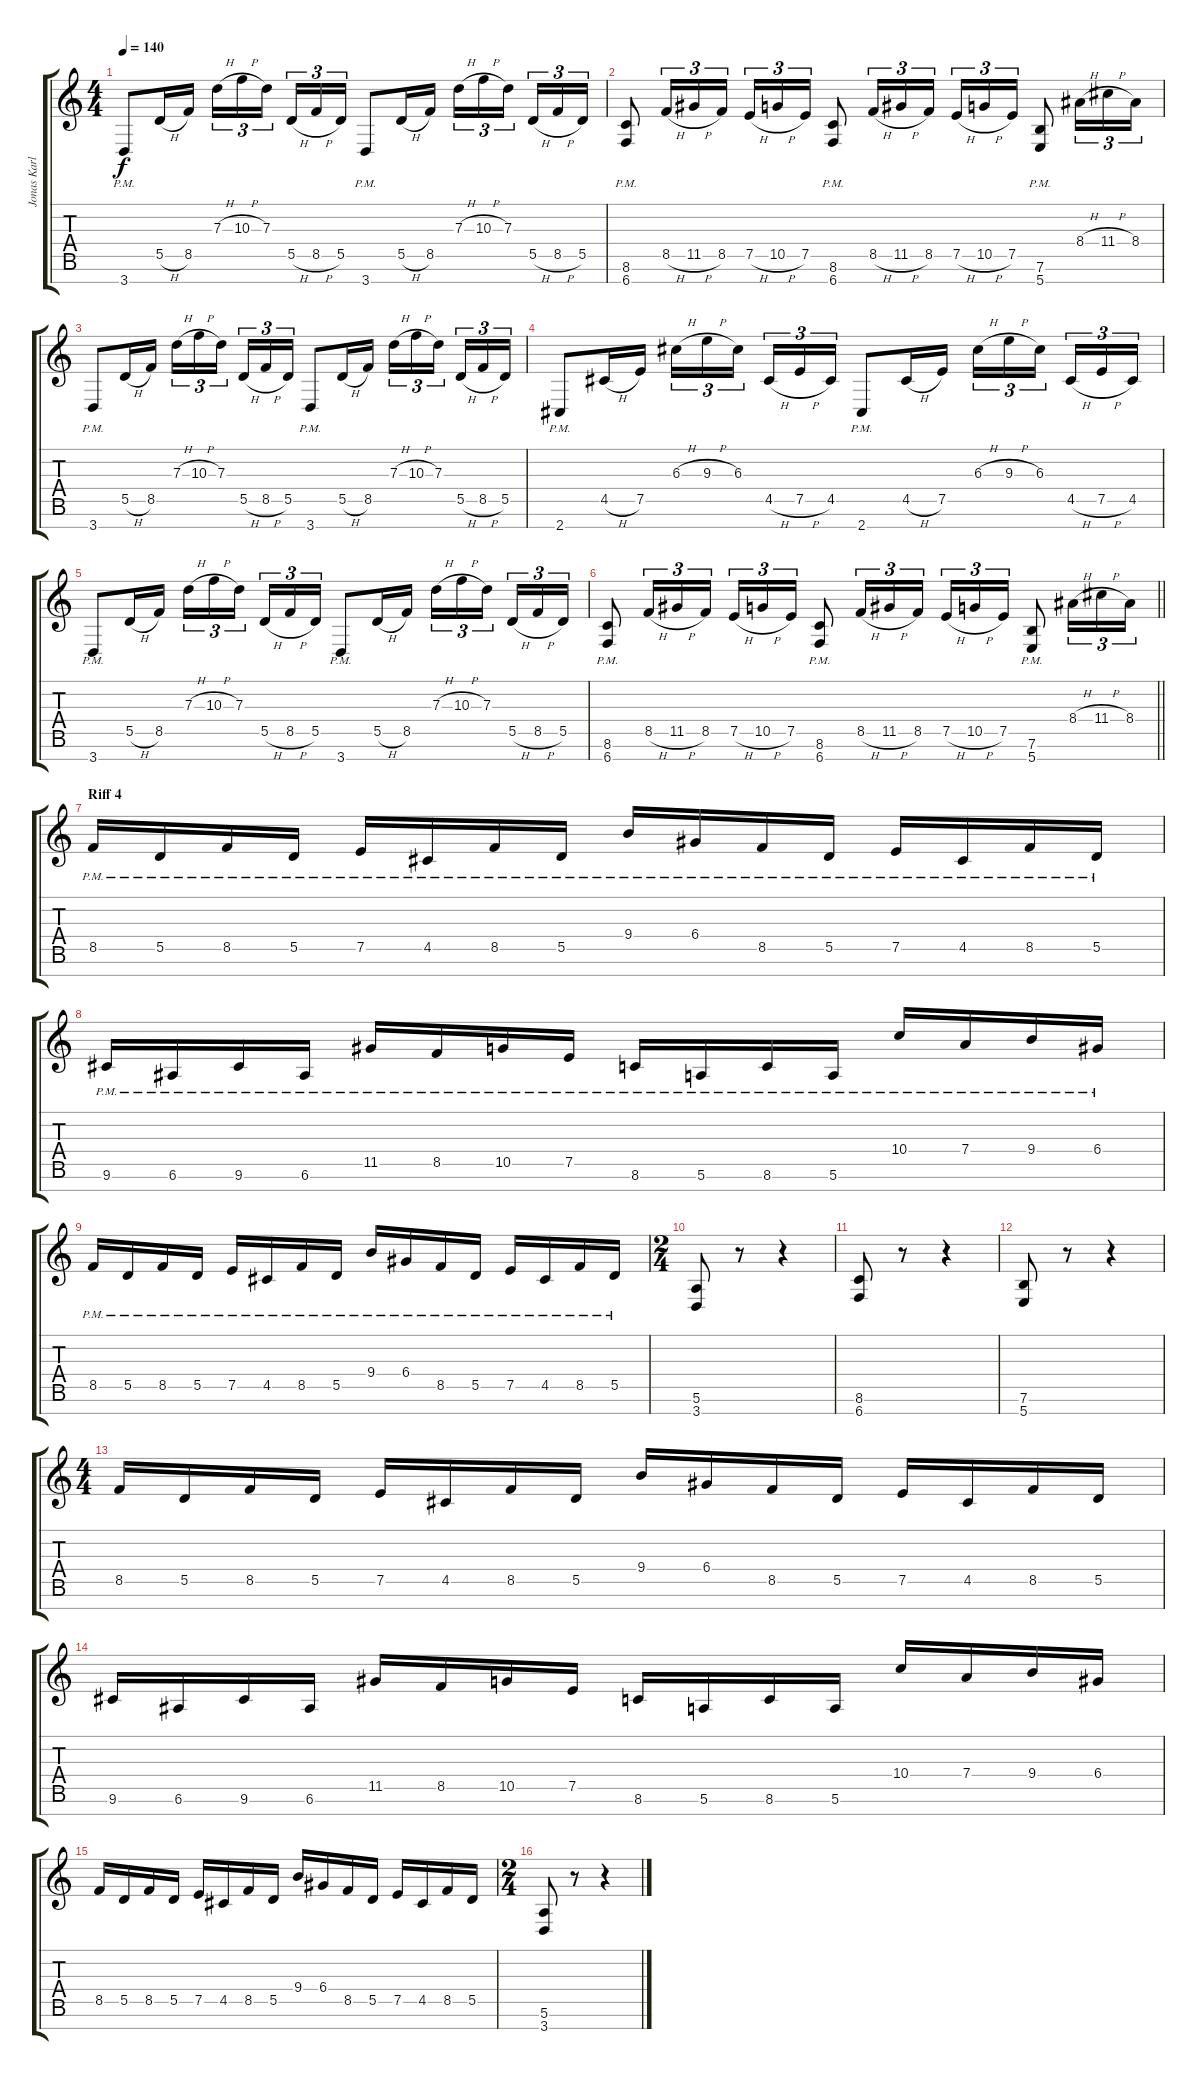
\track ("Jonas Karlsson" "Jonas Karl") {instrument distortionguitar}
\staff {score tabs}
\tuning (E4 B3 G3 D3 A2 E2 B1) {hide}
\ts (4 4)
\tempo 140
\clef g2
\ks c
3.7{pm}.8{dy f} 5.5{h}.16 8.5.16 7.3{h}.16{tu (3 2)} 10.3{h}.16{tu (3 2)} 7.3.16{tu (3 2)} 5.5{h}.16{tu (3 2)} 8.5{h}.16{tu (3 2)} 5.5.16{tu (3 2)} 3.7{pm}.8 5.5{h}.16 8.5.16 7.3{h}.16{tu (3 2)} 10.3{h}.16{tu (3 2)} 7.3.16{tu (3 2)} 5.5{h}.16{tu (3 2)} 8.5{h}.16{tu (3 2)} 5.5.16{tu (3 2)} |
(8.6{pm} 6.7{pm}).8 8.5{h}.16{tu (3 2)} 11.5{h}.16{tu (3 2)} 8.5.16{tu (3 2)} 7.5{h}.16{tu (3 2)} 10.5{h}.16{tu (3 2)} 7.5.16{tu (3 2)} (8.6{pm} 6.7{pm}).8 8.5{h}.16{tu (3 2)} 11.5{h}.16{tu (3 2)} 8.5.16{tu (3 2)} 7.5{h}.16{tu (3 2)} 10.5{h}.16{tu (3 2)} 7.5.16{tu (3 2)} (7.6{pm} 5.7{pm}).8 8.4{h}.16{tu (3 2)} 11.4{h}.16{tu (3 2)} 8.4.16{tu (3 2)} |
3.7{pm}.8 5.5{h}.16 8.5.16 7.3{h}.16{tu (3 2)} 10.3{h}.16{tu (3 2)} 7.3.16{tu (3 2)} 5.5{h}.16{tu (3 2)} 8.5{h}.16{tu (3 2)} 5.5.16{tu (3 2)} 3.7{pm}.8 5.5{h}.16 8.5.16 7.3{h}.16{tu (3 2)} 10.3{h}.16{tu (3 2)} 7.3.16{tu (3 2)} 5.5{h}.16{tu (3 2)} 8.5{h}.16{tu (3 2)} 5.5.16{tu (3 2)} |
2.7{pm}.8 4.5{h}.16 7.5.16 6.3{h}.16{tu (3 2)} 9.3{h}.16{tu (3 2)} 6.3.16{tu (3 2)} 4.5{h}.16{tu (3 2)} 7.5{h}.16{tu (3 2)} 4.5.16{tu (3 2)} 2.7{pm}.8 4.5{h}.16 7.5.16 6.3{h}.16{tu (3 2)} 9.3{h}.16{tu (3 2)} 6.3.16{tu (3 2)} 4.5{h}.16{tu (3 2)} 7.5{h}.16{tu (3 2)} 4.5.16{tu (3 2)} |
3.7{pm}.8 5.5{h}.16 8.5.16 7.3{h}.16{tu (3 2)} 10.3{h}.16{tu (3 2)} 7.3.16{tu (3 2)} 5.5{h}.16{tu (3 2)} 8.5{h}.16{tu (3 2)} 5.5.16{tu (3 2)} 3.7{pm}.8 5.5{h}.16 8.5.16 7.3{h}.16{tu (3 2)} 10.3{h}.16{tu (3 2)} 7.3.16{tu (3 2)} 5.5{h}.16{tu (3 2)} 8.5{h}.16{tu (3 2)} 5.5.16{tu (3 2)} |
\barLineRight lightlight
(8.6{pm} 6.7{pm}).8 8.5{h}.16{tu (3 2)} 11.5{h}.16{tu (3 2)} 8.5.16{tu (3 2)} 7.5{h}.16{tu (3 2)} 10.5{h}.16{tu (3 2)} 7.5.16{tu (3 2)} (8.6{pm} 6.7{pm}).8 8.5{h}.16{tu (3 2)} 11.5{h}.16{tu (3 2)} 8.5.16{tu (3 2)} 7.5{h}.16{tu (3 2)} 10.5{h}.16{tu (3 2)} 7.5.16{tu (3 2)} (7.6{pm} 5.7{pm}).8 8.4{h}.16{tu (3 2)} 11.4{h}.16{tu (3 2)} 8.4.16{tu (3 2)} |
\section ("" "Riff 4")
8.5{pm}.16 5.5{pm}.16 8.5{pm}.16 5.5{pm}.16 7.5{pm}.16 4.5{pm}.16 8.5{pm}.16 5.5{pm}.16 9.4{pm}.16 6.4{pm}.16 8.5{pm}.16 5.5{pm}.16 7.5{pm}.16 4.5{pm}.16 8.5{pm}.16 5.5{pm}.16 |
9.6{pm}.16 6.6{pm}.16 9.6{pm}.16 6.6{pm}.16 11.5{pm}.16 8.5{pm}.16 10.5{pm}.16 7.5{pm}.16 8.6{pm}.16 5.6{pm}.16 8.6{pm}.16 5.6{pm}.16 10.4{pm}.16 7.4{pm}.16 9.4{pm}.16 6.4{pm}.16 |
8.5{pm}.16 5.5{pm}.16 8.5{pm}.16 5.5{pm}.16 7.5{pm}.16 4.5{pm}.16 8.5{pm}.16 5.5{pm}.16 9.4{pm}.16 6.4{pm}.16 8.5{pm}.16 5.5{pm}.16 7.5{pm}.16 4.5{pm}.16 8.5{pm}.16 5.5{pm}.16 |
\ts (2 4)
(5.6 3.7).8 r.8 r.4 |
(8.6 6.7).8 r.8 r.4 |
(7.6 5.7).8 r.8 r.4 |
\ts (4 4)
8.5.16 5.5.16 8.5.16 5.5.16 7.5.16 4.5.16 8.5.16 5.5.16 9.4.16 6.4.16 8.5.16 5.5.16 7.5.16 4.5.16 8.5.16 5.5.16 |
9.6.16 6.6.16 9.6.16 6.6.16 11.5.16 8.5.16 10.5.16 7.5.16 8.6.16 5.6.16 8.6.16 5.6.16 10.4.16 7.4.16 9.4.16 6.4.16 |
8.5.16 5.5.16 8.5.16 5.5.16 7.5.16 4.5.16 8.5.16 5.5.16 9.4.16 6.4.16 8.5.16 5.5.16 7.5.16 4.5.16 8.5.16 5.5.16 |
\ts (2 4)
(5.6 3.7).8 r.8 r.4
